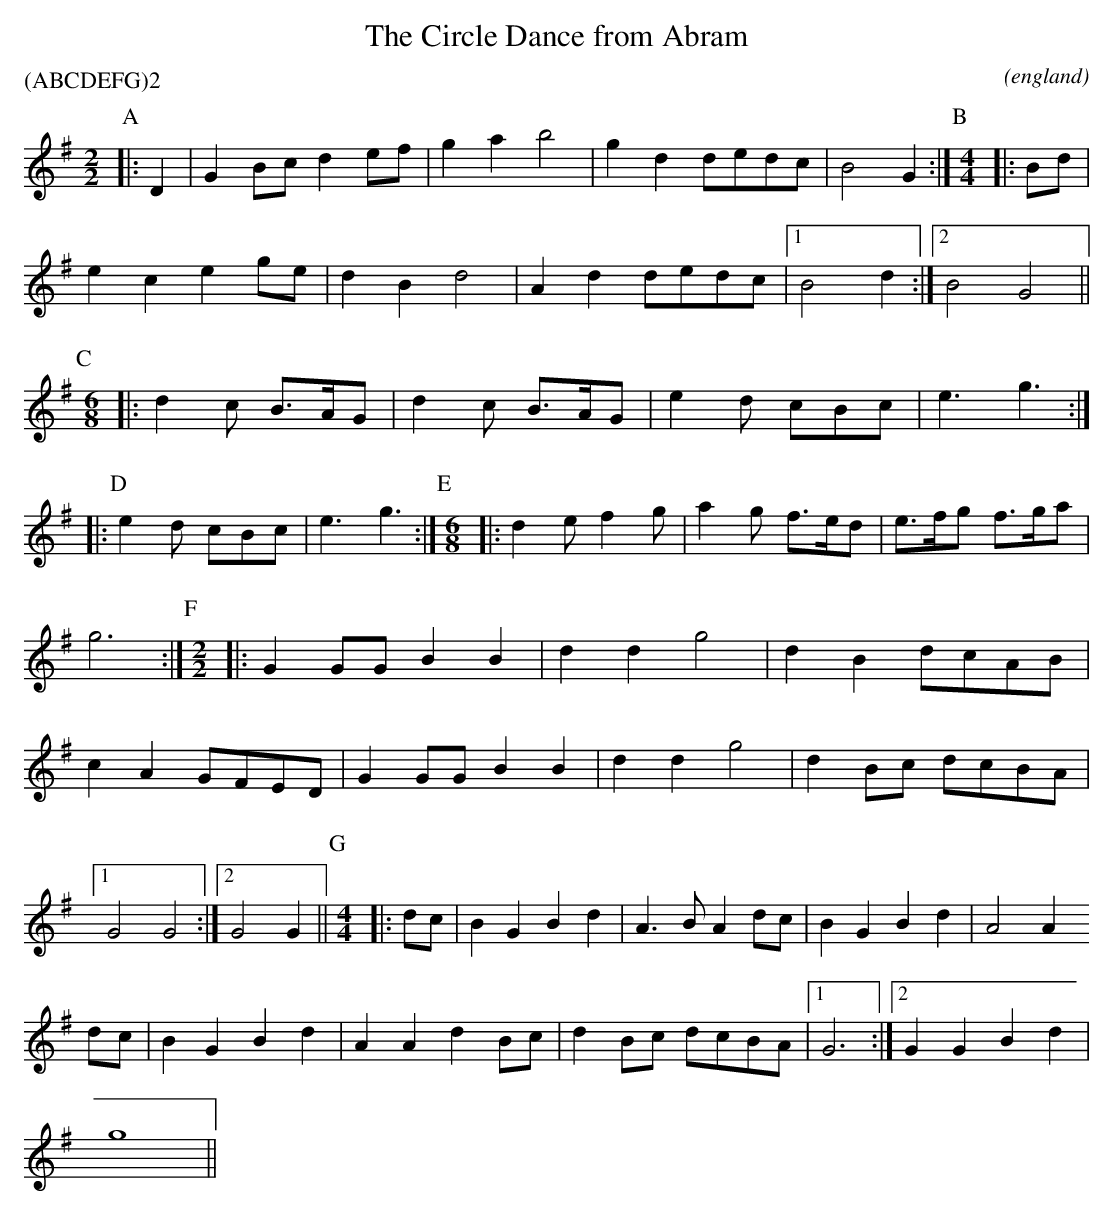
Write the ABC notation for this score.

X:1
T:The Circle Dance from Abram
O:england
M:2/2
C:
P:(ABCDEFG)2
K:G
P:A
|: D2 | G2 Bc d2 ef | g2 a2 b4 | g2 d2 dedc  |  B4 G2 :|\
P:B
M:4/4
|: Bd | e2 c2 e2 ge | d2 B2 d4 | A2 d2 dedc  |1 B4 d2 :|2 B4 G4 ||\
P:C
M:6/8
|: d2 c B>AG | d2 c B>AG | e2 d cBc | e3 g3 :|\
P:D
|: e2 d cBc | e3 g3 :|\
P:E
M:6/8
|: d2 e f2 g | a2 g f>ed    | e>fg    f>ga    | g6 :|\
P:F
M:2/2
|: G2 GG B2 B2 | d2 d2 g4 |    d2 B2 dcAB |  c2 A2 GFED |\
G2 GG B2 B2 | d2 d2 g4 |    d2 Bc dcBA |1 G4    G4   :|2 G4 G2 ||\
P:G
M:4/4
|: dc | B2 G2 B2 d2 | A3 B  A2 dc | B2 G2 B2 d2 |  A4 A2
dc | B2 G2 B2 d2 | A2 A2 d2 Bc | d2 Bc dcBA  |1 G6    :|2 G2G2 B2d2 |
g8 ||
